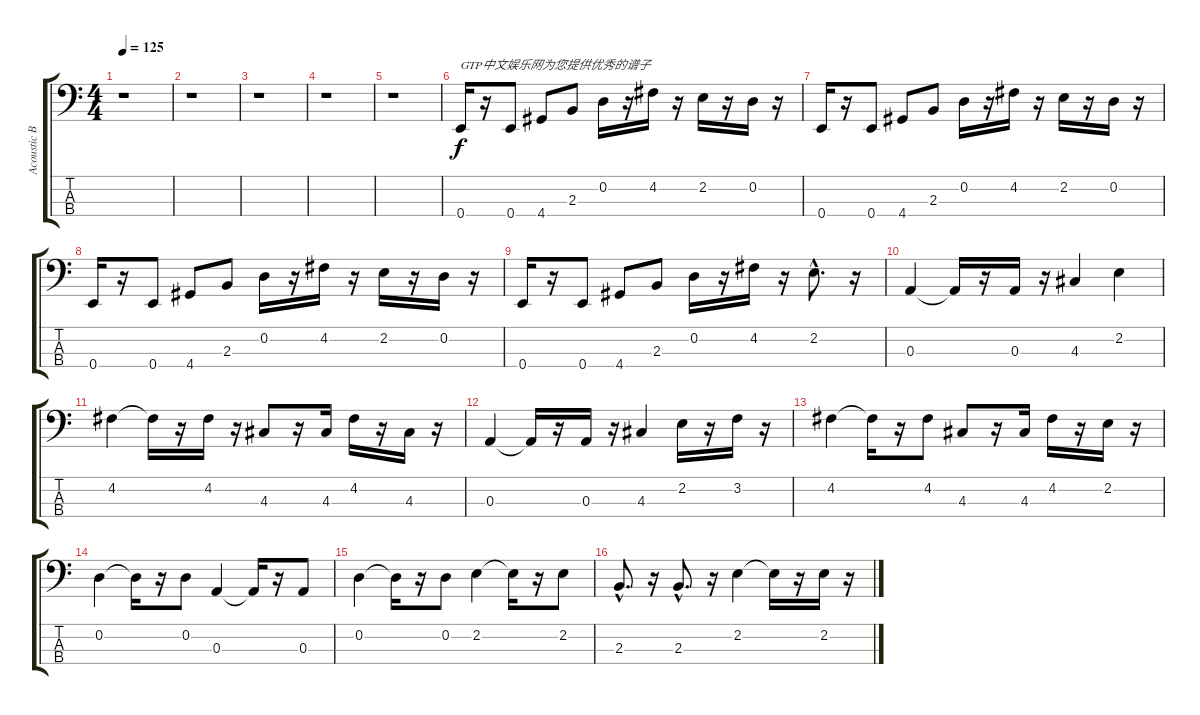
\track ("Acoustic Bass " "Acoustic B") {instrument acousticbass}
\staff {score tabs}
\tuning (G2 D2 A1 E1) {hide}
\ts (4 4)
\tempo 125
\clef f4
\ks c
r.1{dy f instrument acousticbass} |
r.1 |
r.1 |
r.1 |
r.1 |
0.4.16{txt "GTP中文娱乐网为您提供优秀的谱子"} r.16 0.4.8 4.4.8 2.3.8 0.2.16 r.16 4.2.16 r.16 2.2.16 r.16 0.2.16 r.16 |
0.4.16 r.16 0.4.8 4.4.8 2.3.8 0.2.16 r.16 4.2.16 r.16 2.2.16 r.16 0.2.16 r.16 |
0.4.16 r.16 0.4.8 4.4.8 2.3.8 0.2.16 r.16 4.2.16 r.16 2.2.16 r.16 0.2.16 r.16 |
0.4.16 r.16 0.4.8 4.4.8 2.3.8 0.2.16 r.16 4.2.16 r.16 2.2{hac}.8{d} r.16 |
0.3.4 0.3{t}.16 r.16 0.3.16 r.16 4.3.4 2.2.4 |
4.2.4 4.2{t}.16 r.16 4.2.16 r.16 4.3.8 r.16 4.3.16 4.2.16 r.16 4.3.16 r.16 |
0.3.4 0.3{t}.16 r.16 0.3.16 r.16 4.3.4 2.2.16 r.16 3.2.16 r.16 |
4.2.4 4.2{t}.16 r.16 4.2.8 4.3.8 r.16 4.3.16 4.2.16 r.16 2.2.16 r.16 |
0.2.4 0.2{t}.16 r.16 0.2.8 0.3.4 0.3{t}.16 r.16 0.3.8 |
0.2.4 0.2{t}.16 r.16 0.2.8 2.2.4 2.2{t}.16 r.16 2.2.8 |
2.3{hac}.8{d} r.16 2.3{hac}.8{d} r.16 2.2.4 2.2{t}.16 r.16 2.2.16 r.16
